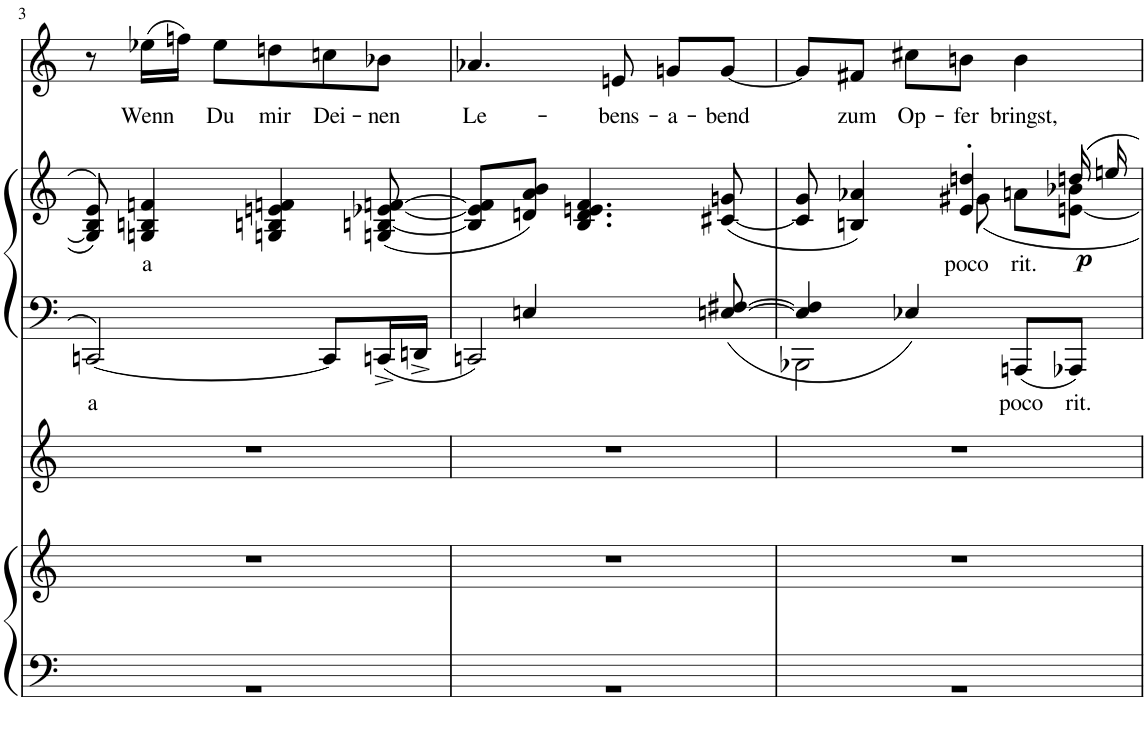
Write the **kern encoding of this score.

**kern	**kern	**kern	**kern	**text	**kern	**text	**dynam	**kern	**text
*part4	*part4	*part3	*part2	*part2	*part2	*part2	*part2	*part1	*part1
*staff6	*staff5	*staff4	*staff3	*staff3	*staff2	*staff2	*staff2/3	*staff1	*staff1
!!LO:PB:g=z
*clefF4	*clefG2	*clefG2	*clefF4	*	*clefG2	*	*	*clefG2	*
*k[]	*k[]	*k[]	*k[]	*	*k[]	*	*	*k[]	*
*M3/4	*M3/4	*M3/4	*M3/4	*	*M3/4	*	*	*M3/4	*
=3	=3	=3	=3	=3	=3	=3	=3	=3	=3
*^	*	*	*	*	*	*	*	*	*
!	!	!	!	!	!LO:LY:b	!	!	!	!	!
2.ryy	2.r	2.r	2.r	[2CCn/	a	8G-/] 8B/ 8e/	.	.	8r	.
!	!	!	!	!	!	!	!LO:LY:b	!	!	!LO:LY:b
.	.	.	.	.	.	4Gn/ 4Bn/ 4fn/	a	.	(16ee-X\LL	Wenn
.	.	.	.	.	.	.	.	.	16ffn\JJ)	.
!	!	!	!	!	!	!	!	!	!	!LO:LY:b
.	.	.	.	.	.	.	.	.	8ee-\L	Du
!	!	!	!	!	!	!	!	!	!	!LO:LY:b
.	.	.	.	.	.	4Gn/ 4Bn/ 4en/ 4fn/	.	.	8ddn\	mir
!	!	!	!	!	!	!	!	!	!	!LO:LY:b
.	.	.	.	8CC/L]	.	.	.	.	8ccn\	Dei-
!	!	!	!	!	!	!	!	!	!	!LO:LY:b
.	.	.	.	16CCn^/L	.	(8Gn/ [8Bn/ [8e-X/ [8fn/	.	.	8b-X\J	-nen
.	.	.	.	16DDn^/JJ	.	.	.	.	.	.
=4	=4	=4	=4	=4	=4	=4	=4	=4	=4	=4
*	*	*	*	*^	*	*	*	*	*	*
!	!	!	!	!	!	!	!	!	!	!	!LO:LY:b
2.ryy	2.r	2.r	2.r	8ryy	2CCn/	.	8B/] 8e-/] 8f/]L	.	.	4.a-X/	Le-
.	.	.	.	4En/	.	.	8dn/ 8a/ 8b/J)	.	.	.	.
.	.	.	.	.	.	.	4.B/ 4.d/ 4.en/ 4.f/	.	.	.	.
!	!	!	!	!	!	!	!	!	!	!	!LO:LY:b
.	.	.	.	4.ryy	.	.	.	.	.	8en/	-bens-
!	!	!	!	!	!	!	!	!	!	!	!LO:LY:b
.	.	.	.	.	8ryy	.	.	.	.	8gn/L	-a-
!	!	!	!	!	!	!	!	!	!	!	!LO:LY:b
.	.	.	.	.	[8En/ [8F#X/	.	([8c#X/ 8gn/	.	.	[8g/J	-bend
=5	=5	=5	=5	=5	=5	=5	=5	=5	=5	=5	=5
*	*	*	*	*	*	*	*^	*	*	*	*
2.ryy	2.r	2.r	2.r	4E/] 4F#/]	2BBB-X\	.	8c#/] 8g/	4.ryy	.	.	8g/L]	.
!	!	!	!	!	!	!	!	!	!	!	!	!LO:LY:b
.	.	.	.	.	.	.	4Bn/ 4a-X/)	.	.	.	8f#X/J	zum
!	!	!	!	!	!	!	!	!	!	!	!	!LO:LY:b
.	.	.	.	4E-X/	.	.	.	.	.	.	8cc#X\L	Op-
!	!	!	!	!	!	!	!	!	!LO:LY:b	!	!	!LO:LY:b
.	.	.	.	.	.	.	4e/' 4ddn/'	8g#X\	poco	.	8bn\J	-fer
!	!	!	!	!	!	!LO:LY:b	!	!	!LO:LY:b	!	!	!LO:LY:b
.	.	.	.	8AAAn/L	4ryy	poco	.	8an\L	rit.	.	4b\	bringst,
!	!	!	!	!	!	!LO:LY:b	!	!	!	!LO:DY:b	!	!
.	.	.	.	8AAA-X/J	.	rit.	16ddn/	[8en\ 8b-X\J	.	p	.	.
.	.	.	.	.	.	.	16een/	.	.	.	.	.
*	*	*	*	*v	*v	*	*	*	*	*	*	*
*v	*v	*	*	*	*	*v	*v	*	*	*	*
=	=	=	=	=	=	=	=	=	=
*-	*-	*-	*-	*-	*-	*-	*-	*-	*-
